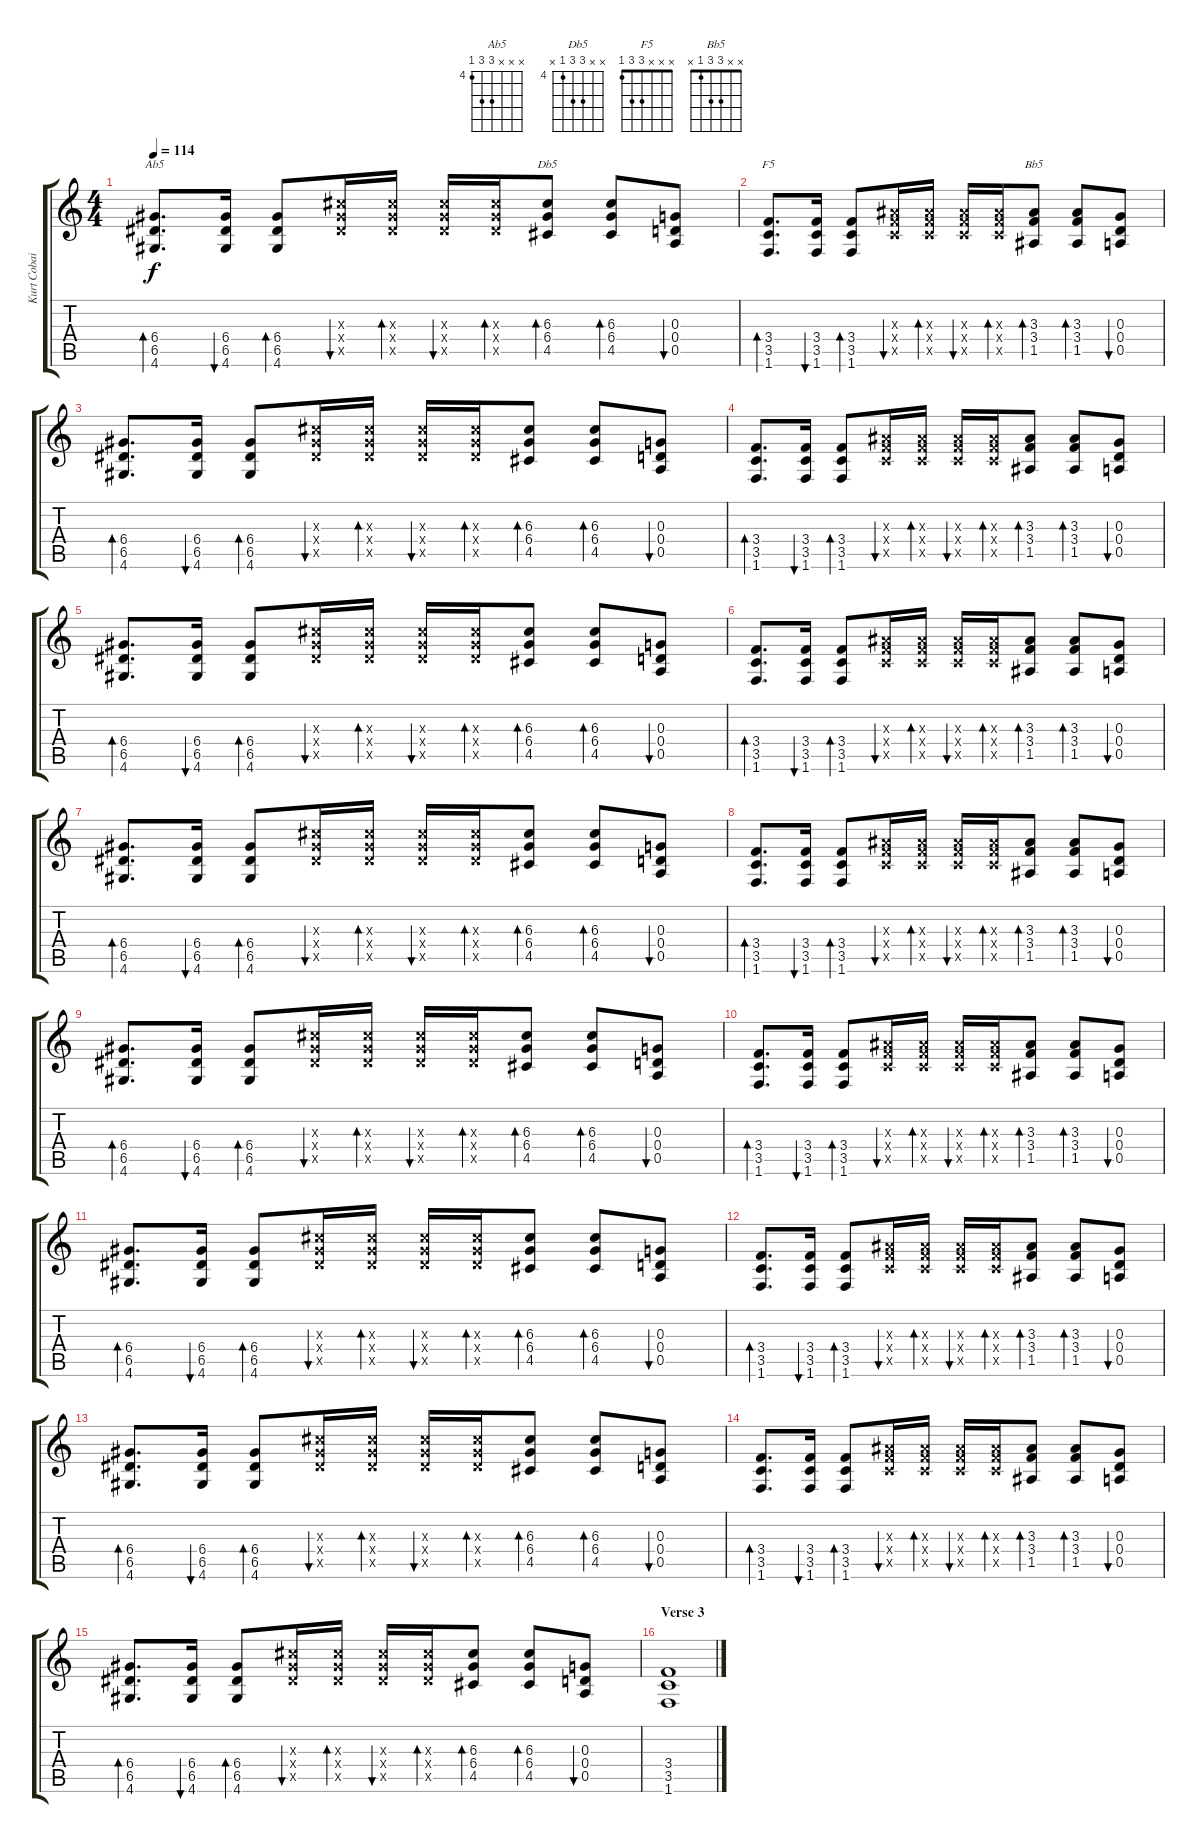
\track ("Kurt Cobain - Main Guitar" "Kurt Cobai") {instrument distortionguitar}
\staff {score tabs}
\tuning (E4 B3 G3 D3 A2 E2) {hide}
\chord ("Ab5" x x x 6 6 4) {firstfret 4}
\chord ("Db5" x x 6 6 4 x) {firstfret 4}
\chord ("F5" x x x 3 3 1)
\chord ("Bb5" x x 3 3 1 x)
\ts (4 4)
\tempo 114
\clef g2
\ks c
(6.4 6.5 4.6).8{d bd 30 ch "Ab5" dy f} (6.4 6.5 4.6).16{bu 30} (6.4 6.5 4.6).8{bd 30} (6.3{x} 6.4{x} 6.5{x}).16{bu 30} (6.3{x} 6.4{x} 6.5{x}).16{bd 30} (6.3{x} 6.4{x} 6.5{x}).16{bu 30} (6.3{x} 6.4{x} 6.5{x}).16{bd 30} (6.3 6.4 4.5).8{bd 30 ch "Db5"} (6.3 6.4 4.5).8{bd 30} (0.3 0.4 0.5).8{bu 30} |
(3.4 3.5 1.6).8{d bd 30 ch "F5"} (3.4 3.5 1.6).16{bu 30} (3.4 3.5 1.6).8{bd 30} (3.3{x} 3.4{x} 3.5{x}).16{bu 30} (3.3{x} 3.4{x} 3.5{x}).16{bd 30} (3.3{x} 3.4{x} 3.5{x}).16{bu 30} (3.3{x} 3.4{x} 3.5{x}).16{bd 30} (3.3 3.4 1.5).8{bd 30 ch "Bb5"} (3.3 3.4 1.5).8{bd 30} (0.3 0.4 0.5).8{bu 30} |
(6.4 6.5 4.6).8{d bd 30} (6.4 6.5 4.6).16{bu 30} (6.4 6.5 4.6).8{bd 30} (6.3{x} 6.4{x} 6.5{x}).16{bu 30} (6.3{x} 6.4{x} 6.5{x}).16{bd 30} (6.3{x} 6.4{x} 6.5{x}).16{bu 30} (6.3{x} 6.4{x} 6.5{x}).16{bd 30} (6.3 6.4 4.5).8{bd 30} (6.3 6.4 4.5).8{bd 30} (0.3 0.4 0.5).8{bu 30} |
(3.4 3.5 1.6).8{d bd 30} (3.4 3.5 1.6).16{bu 30} (3.4 3.5 1.6).8{bd 30} (3.3{x} 3.4{x} 3.5{x}).16{bu 30} (3.3{x} 3.4{x} 3.5{x}).16{bd 30} (3.3{x} 3.4{x} 3.5{x}).16{bu 30} (3.3{x} 3.4{x} 3.5{x}).16{bd 30} (3.3 3.4 1.5).8{bd 30} (3.3 3.4 1.5).8{bd 30} (0.3 0.4 0.5).8{bu 30} |
(6.4 6.5 4.6).8{d bd 30} (6.4 6.5 4.6).16{bu 30} (6.4 6.5 4.6).8{bd 30} (6.3{x} 6.4{x} 6.5{x}).16{bu 30} (6.3{x} 6.4{x} 6.5{x}).16{bd 30} (6.3{x} 6.4{x} 6.5{x}).16{bu 30} (6.3{x} 6.4{x} 6.5{x}).16{bd 30} (6.3 6.4 4.5).8{bd 30} (6.3 6.4 4.5).8{bd 30} (0.3 0.4 0.5).8{bu 30} |
(3.4 3.5 1.6).8{d bd 30} (3.4 3.5 1.6).16{bu 30} (3.4 3.5 1.6).8{bd 30} (3.3{x} 3.4{x} 3.5{x}).16{bu 30} (3.3{x} 3.4{x} 3.5{x}).16{bd 30} (3.3{x} 3.4{x} 3.5{x}).16{bu 30} (3.3{x} 3.4{x} 3.5{x}).16{bd 30} (3.3 3.4 1.5).8{bd 30} (3.3 3.4 1.5).8{bd 30} (0.3 0.4 0.5).8{bu 30} |
(6.4 6.5 4.6).8{d bd 30} (6.4 6.5 4.6).16{bu 30} (6.4 6.5 4.6).8{bd 30} (6.3{x} 6.4{x} 6.5{x}).16{bu 30} (6.3{x} 6.4{x} 6.5{x}).16{bd 30} (6.3{x} 6.4{x} 6.5{x}).16{bu 30} (6.3{x} 6.4{x} 6.5{x}).16{bd 30} (6.3 6.4 4.5).8{bd 30} (6.3 6.4 4.5).8{bd 30} (0.3 0.4 0.5).8{bu 30} |
(3.4 3.5 1.6).8{d bd 30} (3.4 3.5 1.6).16{bu 30} (3.4 3.5 1.6).8{bd 30} (3.3{x} 3.4{x} 3.5{x}).16{bu 30} (3.3{x} 3.4{x} 3.5{x}).16{bd 30} (3.3{x} 3.4{x} 3.5{x}).16{bu 30} (3.3{x} 3.4{x} 3.5{x}).16{bd 30} (3.3 3.4 1.5).8{bd 30} (3.3 3.4 1.5).8{bd 30} (0.3 0.4 0.5).8{bu 30} |
(6.4 6.5 4.6).8{d bd 30} (6.4 6.5 4.6).16{bu 30} (6.4 6.5 4.6).8{bd 30} (6.3{x} 6.4{x} 6.5{x}).16{bu 30} (6.3{x} 6.4{x} 6.5{x}).16{bd 30} (6.3{x} 6.4{x} 6.5{x}).16{bu 30} (6.3{x} 6.4{x} 6.5{x}).16{bd 30} (6.3 6.4 4.5).8{bd 30} (6.3 6.4 4.5).8{bd 30} (0.3 0.4 0.5).8{bu 30} |
(3.4 3.5 1.6).8{d bd 30} (3.4 3.5 1.6).16{bu 30} (3.4 3.5 1.6).8{bd 30} (3.3{x} 3.4{x} 3.5{x}).16{bu 30} (3.3{x} 3.4{x} 3.5{x}).16{bd 30} (3.3{x} 3.4{x} 3.5{x}).16{bu 30} (3.3{x} 3.4{x} 3.5{x}).16{bd 30} (3.3 3.4 1.5).8{bd 30} (3.3 3.4 1.5).8{bd 30} (0.3 0.4 0.5).8{bu 30} |
(6.4 6.5 4.6).8{d bd 30} (6.4 6.5 4.6).16{bu 30} (6.4 6.5 4.6).8{bd 30} (6.3{x} 6.4{x} 6.5{x}).16{bu 30} (6.3{x} 6.4{x} 6.5{x}).16{bd 30} (6.3{x} 6.4{x} 6.5{x}).16{bu 30} (6.3{x} 6.4{x} 6.5{x}).16{bd 30} (6.3 6.4 4.5).8{bd 30} (6.3 6.4 4.5).8{bd 30} (0.3 0.4 0.5).8{bu 30} |
(3.4 3.5 1.6).8{d bd 30} (3.4 3.5 1.6).16{bu 30} (3.4 3.5 1.6).8{bd 30} (3.3{x} 3.4{x} 3.5{x}).16{bu 30} (3.3{x} 3.4{x} 3.5{x}).16{bd 30} (3.3{x} 3.4{x} 3.5{x}).16{bu 30} (3.3{x} 3.4{x} 3.5{x}).16{bd 30} (3.3 3.4 1.5).8{bd 30} (3.3 3.4 1.5).8{bd 30} (0.3 0.4 0.5).8{bu 30} |
(6.4 6.5 4.6).8{d bd 30} (6.4 6.5 4.6).16{bu 30} (6.4 6.5 4.6).8{bd 30} (6.3{x} 6.4{x} 6.5{x}).16{bu 30} (6.3{x} 6.4{x} 6.5{x}).16{bd 30} (6.3{x} 6.4{x} 6.5{x}).16{bu 30} (6.3{x} 6.4{x} 6.5{x}).16{bd 30} (6.3 6.4 4.5).8{bd 30} (6.3 6.4 4.5).8{bd 30} (0.3 0.4 0.5).8{bu 30} |
(3.4 3.5 1.6).8{d bd 30} (3.4 3.5 1.6).16{bu 30} (3.4 3.5 1.6).8{bd 30} (3.3{x} 3.4{x} 3.5{x}).16{bu 30} (3.3{x} 3.4{x} 3.5{x}).16{bd 30} (3.3{x} 3.4{x} 3.5{x}).16{bu 30} (3.3{x} 3.4{x} 3.5{x}).16{bd 30} (3.3 3.4 1.5).8{bd 30} (3.3 3.4 1.5).8{bd 30} (0.3 0.4 0.5).8{bu 30} |
(6.4 6.5 4.6).8{d bd 30} (6.4 6.5 4.6).16{bu 30} (6.4 6.5 4.6).8{bd 30} (6.3{x} 6.4{x} 6.5{x}).16{bu 30} (6.3{x} 6.4{x} 6.5{x}).16{bd 30} (6.3{x} 6.4{x} 6.5{x}).16{bu 30} (6.3{x} 6.4{x} 6.5{x}).16{bd 30} (6.3 6.4 4.5).8{bd 30} (6.3 6.4 4.5).8{bd 30} (0.3 0.4 0.5).8{bu 30} |
\section ("" "Verse 3")
(3.4 3.5 1.6).1
